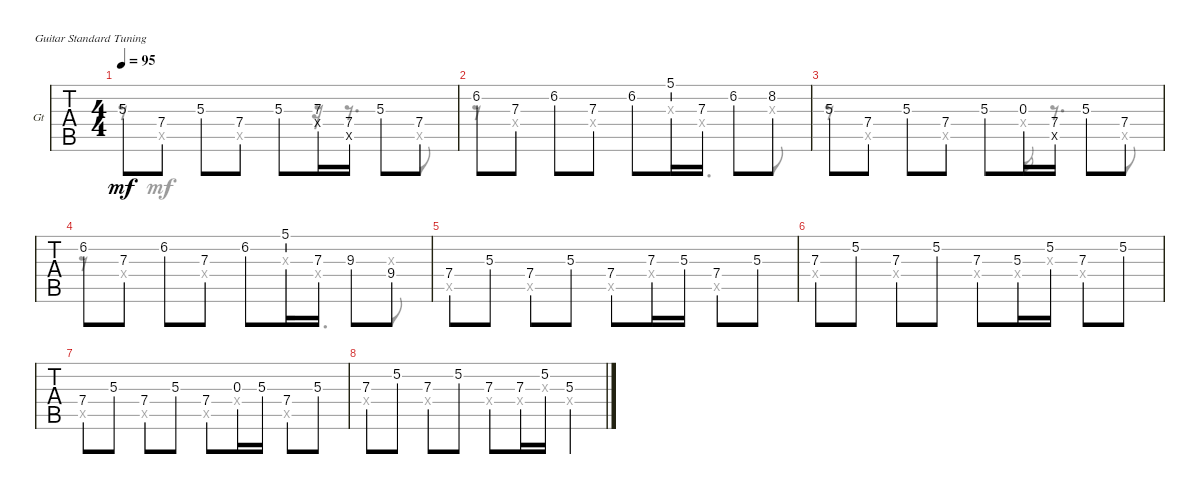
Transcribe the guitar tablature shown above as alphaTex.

\defaultSystemsLayout 4
\bracketExtendMode groupsimilarinstruments
\firstSystemTrackNameOrientation horizontal
\otherSystemsTrackNameOrientation horizontal
\track ("Guitar" "Gt") {instrument acousticguitarsteel}
\staff {tabs}
\tuning (E4 B3 G3 D3 A2 E2)
\voice
\ts (4 4)
\tempo 95
\clef g2
\ks c
5.3.8{dy mf} 7.4.8 5.3.8 7.4.8 5.3.8 (7.3 0.4{x}).16 (7.4 0.5{x}).16 5.3.8 7.4.8 |
6.2.8 7.3.8 6.2.8 7.3.8 6.2.8 5.1.16 7.3.16 6.2.8 8.2.8 |
5.3.8 7.4.8 5.3.8 7.4.8 5.3.8 0.3.16 (7.4 0.5{x}).16 5.3.8 7.4.8 |
6.2.8 7.3.8 6.2.8 7.3.8 6.2.8 5.1.16 7.3.16 9.3.8 9.4.8 |
7.4.8 5.3.8 7.4.8 5.3.8 7.4.8 7.3.16 5.3.16 7.4.8 5.3.8 |
7.3.8 5.2.8 7.3.8 5.2.8 7.3.8 5.3.16 5.2.16 7.3.8 5.2.8 |
7.4.8 5.3.8 7.4.8 5.3.8 7.4.8 0.3.16 5.3.16 7.4.8 5.3.8 |
7.3.8 5.2.8 7.3.8 5.2.8 7.3.8 7.3.16 5.2.16 5.3.4
\voice
\clef g2
\ottava regular
\simile none
\ks c
r.8{dy mf} 0.5{x}.4 0.5{x}.4 r.16 r.8{d} 0.5{x}.8 |
r.8 0.4{x}.4 0.4{x}.4 0.3{x}.16 0.4{x}.8{d} 0.3{x}.8 |
r.8 0.5{x}.4 0.5{x}.4 0.4{x}.16 r.8{d} 0.5{x}.8 |
r.8 0.4{x}.4 0.4{x}.4 0.3{x}.16 0.4{x}.8{d} 0.3{x}.8 |
0.5{x}.4 0.5{x}.4 0.5{x}.8 0.4{x}.8 0.5{x}.4 |
0.4{x}.4 0.4{x}.4 0.4{x}.8 0.4{x}.16 0.3{x}.16 0.4{x}.4 |
0.5{x}.4 0.5{x}.4 0.5{x}.8 0.4{x}.8 0.5{x}.4 |
0.4{x}.4 0.4{x}.4 0.4{x}.8 0.4{x}.16 0.3{x}.16 0.4{x}.4
